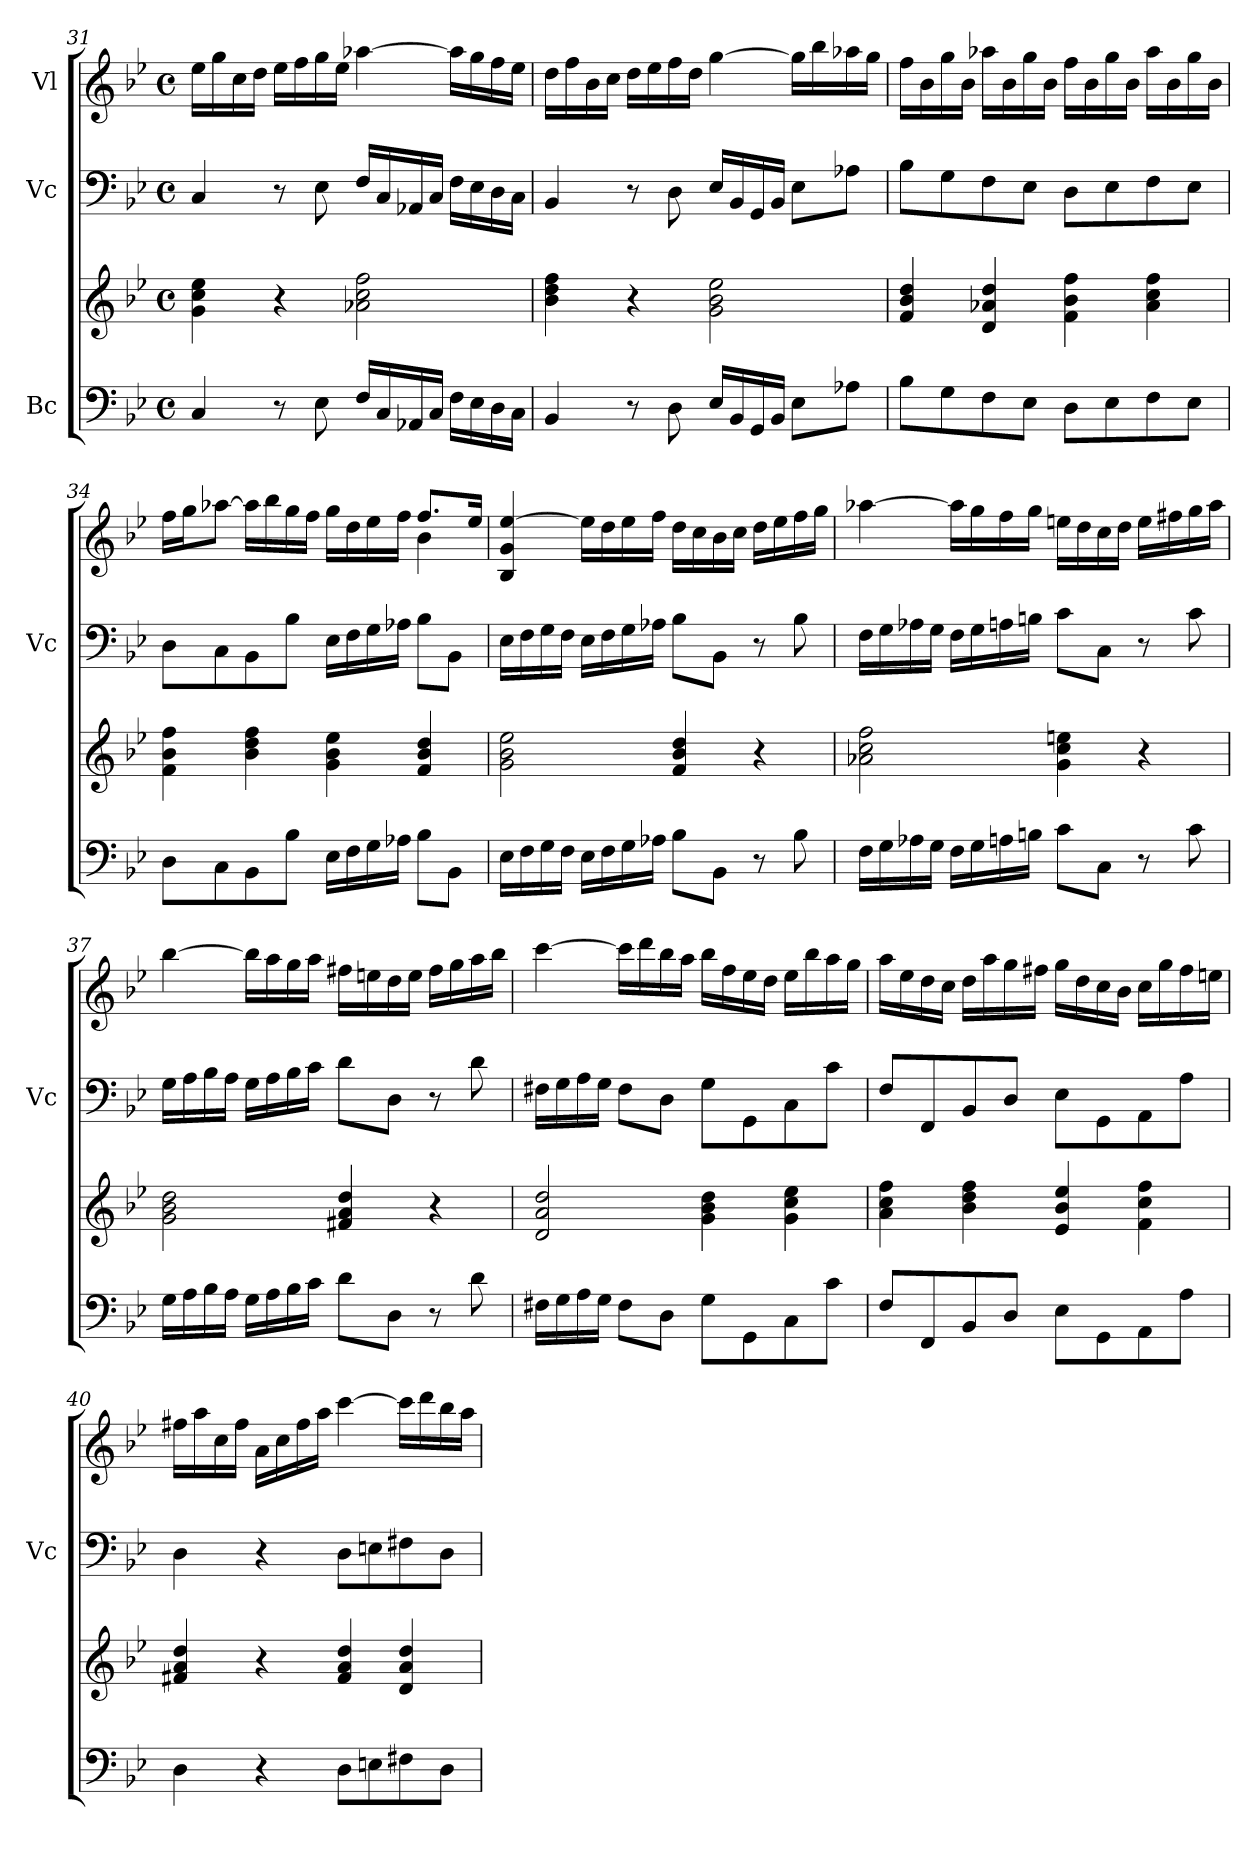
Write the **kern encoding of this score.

**kern	**kern	**kern	**kern
*part3	*part3	*part2	*part1
*staff4	*staff3	*staff2	*staff1
*I"Bc	*	*I"Vc	*I"Vl
*	*	*I'Vc	*
*clefF4	*clefG2	*clefF4	*clefG2
*k[b-e-]	*k[b-e-]	*k[b-e-]	*k[b-e-]
*M4/4	*M4/4	*M4/4	*M4/4
*met(c)	*met(c)	*met(c)	*met(c)
=31	=31	=31	=31
4C/	4g\ 4cc\ 4ee-\	4C/	16ee-\LL
.	.	.	16gg\
.	.	.	16cc\
.	.	.	16dd\JJ
8r	4r	8r	16ee-\LL
.	.	.	16ff\
8E-\	.	8E-\	16gg\
.	.	.	16ee-\JJ
16F/LL	2a-X\ 2cc\ 2ff\	16F/LL	[4aa-X\
16C/	.	16C/	.
16AA-X/	.	16AA-X/	.
16C/JJ	.	16C/JJ	.
16F\LL	.	16F\LL	16aa-\LL]
16E-\	.	16E-\	16gg\
16D\	.	16D\	16ff\
16C\JJ	.	16C\JJ	16ee-\JJ
!!LO:LB:g=z
=32	=32	=32	=32
4BB-/	4b-\ 4dd\ 4ff\	4BB-/	16dd\LL
.	.	.	16ff\
.	.	.	16b-\
.	.	.	16cc\JJ
8r	4r	8r	16dd\LL
.	.	.	16ee-\
8D\	.	8D\	16ff\
.	.	.	16dd\JJ
16E-/LL	2g\ 2b-\ 2ee-\	16E-/LL	[4gg\
16BB-/	.	16BB-/	.
16GG/	.	16GG/	.
16BB-/JJ	.	16BB-/JJ	.
8E-\L	.	8E-\L	16gg\LL]
.	.	.	16bb-\
8A-X\J	.	8A-X\J	16aa-X\
.	.	.	16gg\JJ
=33	=33	=33	=33
8B-\L	4f/ 4b-/ 4dd/	8B-\L	16ff\LL
.	.	.	16b-\
8G\	.	8G\	16gg\
.	.	.	16b-\JJ
8F\	4d/ 4a-X/ 4dd/	8F\	16aa-X\LL
.	.	.	16b-\
8E-\J	.	8E-\J	16gg\
.	.	.	16b-\JJ
8D\L	4f\ 4b-\ 4ff\	8D\L	16ff\LL
.	.	.	16b-\
8E-\	.	8E-\	16gg\
.	.	.	16b-\JJ
8F\	4a-\ 4cc\ 4ff\	8F\	16aa-\LL
.	.	.	16b-\
8E-\J	.	8E-\J	16gg\
.	.	.	16b-\JJ
=34	=34	=34	=34
*	*	*	*^
8D\L	4f\ 4b-\ 4ff\	8D\L	16ff\LL	2.ryy
.	.	.	16gg\J	.
8C\	.	8C\	[8aa-X\J	.
8BB-\	4b-\ 4dd\ 4ff\	8BB-\	16aa-\LL]	.
.	.	.	16bb-\	.
8B-\J	.	8B-\J	16gg\	.
.	.	.	16ff\JJ	.
16E-\LL	4g\ 4b-\ 4ee-\	16E-\LL	16gg\LL	.
16F\	.	16F\	16dd\	.
16G\	.	16G\	16ee-\	.
16A-X\JJ	.	16A-X\JJ	16ff\JJ	.
8B-\L	4f/ 4b-/ 4dd/	8B-\L	8.ff/L	4b-\
8BB-\J	.	8BB-\J	.	.
.	.	.	16ee-/Jk	.
*	*	*	*v	*v
!!LO:LB:g=z
=35	=35	=35	=35
16E-\LL	2g\ 2b-\ 2ee-\	16E-\LL	4B-/ 4g/ [4ee-/
16F\	.	16F\	.
16G\	.	16G\	.
16F\JJ	.	16F\JJ	.
16E-\LL	.	16E-\LL	16ee-\LL]
16F\	.	16F\	16dd\
16G\	.	16G\	16ee-\
16A-X\JJ	.	16A-X\JJ	16ff\JJ
8B-\L	4f/ 4b-/ 4dd/	8B-\L	16dd\LL
.	.	.	16cc\
8BB-\J	.	8BB-\J	16b-\
.	.	.	16cc\JJ
8r	4r	8r	16dd\LL
.	.	.	16ee-\
8B-\	.	8B-\	16ff\
.	.	.	16gg\JJ
=36	=36	=36	=36
16F\LL	2a-X\ 2cc\ 2ff\	16F\LL	[4aa-X\
16G\	.	16G\	.
16A-X\	.	16A-X\	.
16G\JJ	.	16G\JJ	.
16F\LL	.	16F\LL	16aa-\LL]
16G\	.	16G\	16gg\
16An\	.	16An\	16ff\
16Bn\JJ	.	16Bn\JJ	16gg\JJ
8c\L	4g\ 4cc\ 4een\	8c\L	16een\LL
.	.	.	16dd\
8C\J	.	8C\J	16cc\
.	.	.	16dd\JJ
8r	4r	8r	16ee\LL
.	.	.	16ff#X\
8c\	.	8c\	16gg\
.	.	.	16aa-\JJ
=37	=37	=37	=37
16G\LL	2g\ 2b-\ 2dd\	16G\LL	[4bb-\
16A\	.	16A\	.
16B-\	.	16B-\	.
16A\JJ	.	16A\JJ	.
16G\LL	.	16G\LL	16bb-\LL]
16A\	.	16A\	16aa\
16B-\	.	16B-\	16gg\
16c\JJ	.	16c\JJ	16aa\JJ
8d\L	4f#X/ 4a/ 4dd/	8d\L	16ff#X\LL
.	.	.	16een\
8D\J	.	8D\J	16dd\
.	.	.	16ee\JJ
8r	4r	8r	16ff#\LL
.	.	.	16gg\
8d\	.	8d\	16aa\
.	.	.	16bb-\JJ
!!LO:PB:g=z
=38	=38	=38	=38
16F#X\LL	2d/ 2a/ 2dd/	16F#X\LL	[4ccc\
16G\	.	16G\	.
16A\	.	16A\	.
16G\JJ	.	16G\JJ	.
8F#\L	.	8F#\L	16ccc\LL]
.	.	.	16ddd\
8D\J	.	8D\J	16bb-\
.	.	.	16aa\JJ
8G\L	4g\ 4b-\ 4dd\	8G\L	16bb-\LL
.	.	.	16ff\
8GG\	.	8GG\	16ee-\
.	.	.	16dd\JJ
8C\	4g\ 4cc\ 4ee-\	8C\	16ee-\LL
.	.	.	16bb-\
8c\J	.	8c\J	16aa\
.	.	.	16gg\JJ
=39	=39	=39	=39
8F/L	4a\ 4cc\ 4ff\	8F/L	16aa\LL
.	.	.	16ee-\
8FF/	.	8FF/	16dd\
.	.	.	16cc\JJ
8BB-/	4b-\ 4dd\ 4ff\	8BB-/	16dd\LL
.	.	.	16aa\
8D/J	.	8D/J	16gg\
.	.	.	16ff#X\JJ
8E-\L	4e-/ 4b-/ 4ee-/	8E-\L	16gg\LL
.	.	.	16dd\
8GG\	.	8GG\	16cc\
.	.	.	16b-\JJ
8AA\	4f\ 4cc\ 4ff\	8AA\	16cc\LL
.	.	.	16gg\
8A\J	.	8A\J	16ff#\
.	.	.	16een\JJ
=40	=40	=40	=40
4D\	4f#X/ 4a/ 4dd/	4D\	16ff#X\LL
.	.	.	16aa\
.	.	.	16cc\
.	.	.	16ff#\JJ
4r	4r	4r	16a\LL
.	.	.	16cc\
.	.	.	16ff#\
.	.	.	16aa\JJ
8D\L	4f#/ 4a/ 4dd/	8D\L	[4ccc\
8En\	.	8En\	.
8F#X\	4d/ 4a/ 4dd/	8F#X\	16ccc\LL]
.	.	.	16ddd\
8D\J	.	8D\J	16bb-\
.	.	.	16aa\JJ
=	=	=	=
*-	*-	*-	*-
